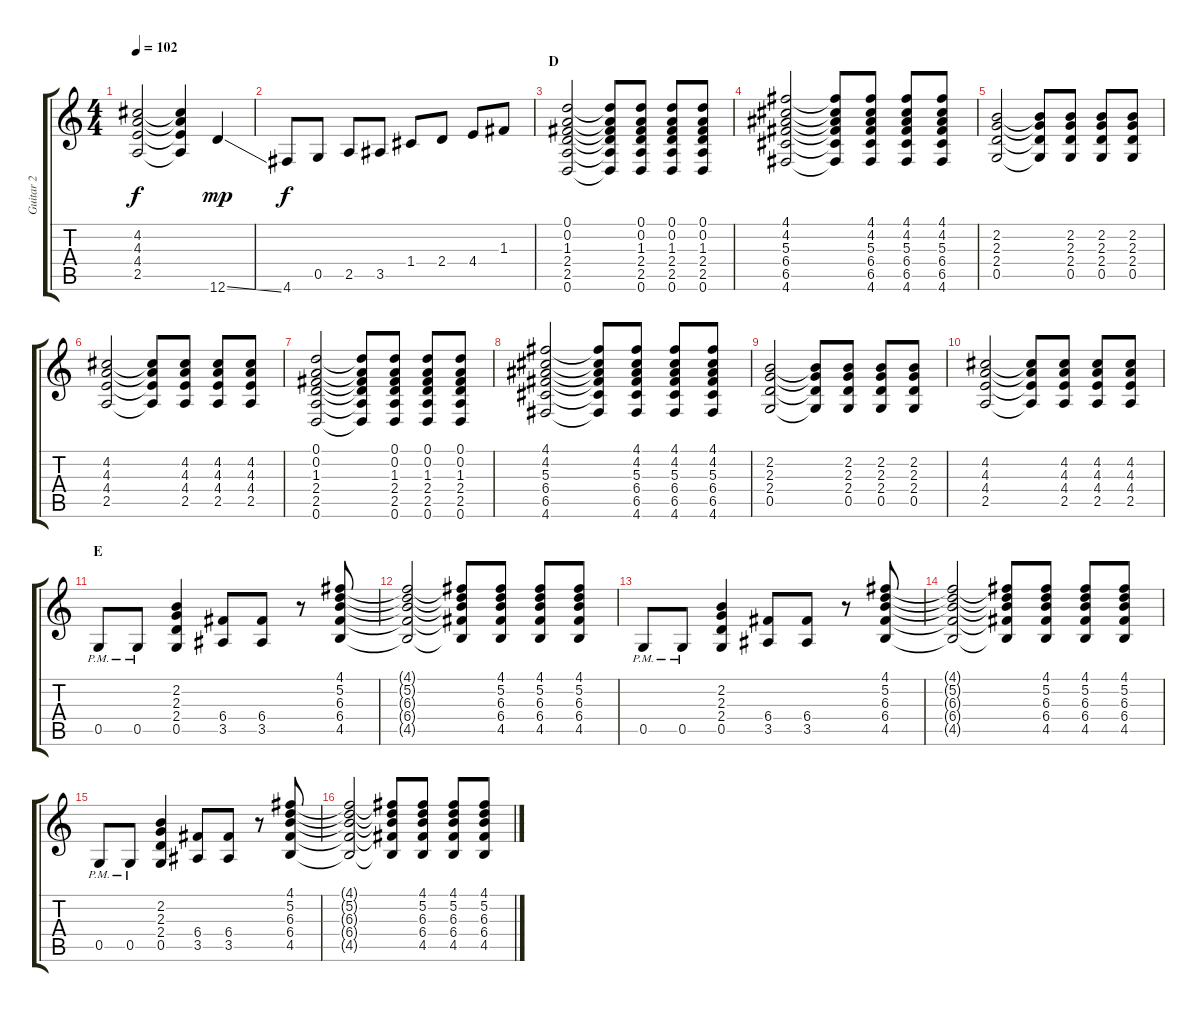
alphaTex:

\track ("Guitar 2" "Guitar 2") {instrument distortionguitar}
\staff {score tabs}
\tuning (D4 A3 F3 C3 G2 D2) {hide}
\ts (4 4)
\tempo 102
\clef g2
\ks c
(4.2 4.3 4.4 2.5).2{dy f} (4.2{t} 4.3{t} 4.4{t} 2.5{t}).4 12.6{ss}.4{dy mp} |
4.6.8{dy f} 0.5.8 2.5.8 3.5.8 1.4.8 2.4.8 4.4.8 1.3.8 |
\section ("" "D")
(0.1 0.2 1.3 2.4 2.5 0.6).2 (0.1{t} 0.2{t} 1.3{t} 2.4{t} 2.5{t} 0.6{t}).8 (0.1 0.2 1.3 2.4 2.5 0.6).8 (0.1 0.2 1.3 2.4 2.5 0.6).8 (0.1 0.2 1.3 2.4 2.5 0.6).8 |
(4.1 4.2 5.3 6.4 6.5 4.6).2 (4.1{t} 4.2{t} 5.3{t} 6.4{t} 6.5{t} 4.6{t}).8 (4.1 4.2 5.3 6.4 6.5 4.6).8 (4.1 4.2 5.3 6.4 6.5 4.6).8 (4.1 4.2 5.3 6.4 6.5 4.6).8 |
(2.2 2.3 2.4 0.5).2 (2.2{t} 2.3{t} 2.4{t} 0.5{t}).8 (2.2 2.3 2.4 0.5).8 (2.2 2.3 2.4 0.5).8 (2.2 2.3 2.4 0.5).8 |
(4.2 4.3 4.4 2.5).2 (4.2{t} 4.3{t} 4.4{t} 2.5{t}).8 (4.2 4.3 4.4 2.5).8 (4.2 4.3 4.4 2.5).8 (4.2 4.3 4.4 2.5).8 |
(0.1 0.2 1.3 2.4 2.5 0.6).2 (0.1{t} 0.2{t} 1.3{t} 2.4{t} 2.5{t} 0.6{t}).8 (0.1 0.2 1.3 2.4 2.5 0.6).8 (0.1 0.2 1.3 2.4 2.5 0.6).8 (0.1 0.2 1.3 2.4 2.5 0.6).8 |
(4.1 4.2 5.3 6.4 6.5 4.6).2 (4.1{t} 4.2{t} 5.3{t} 6.4{t} 6.5{t} 4.6{t}).8 (4.1 4.2 5.3 6.4 6.5 4.6).8 (4.1 4.2 5.3 6.4 6.5 4.6).8 (4.1 4.2 5.3 6.4 6.5 4.6).8 |
(2.2 2.3 2.4 0.5).2 (2.2{t} 2.3{t} 2.4{t} 0.5{t}).8 (2.2 2.3 2.4 0.5).8 (2.2 2.3 2.4 0.5).8 (2.2 2.3 2.4 0.5).8 |
(4.2 4.3 4.4 2.5).2 (4.2{t} 4.3{t} 4.4{t} 2.5{t}).8 (4.2 4.3 4.4 2.5).8 (4.2 4.3 4.4 2.5).8 (4.2 4.3 4.4 2.5).8 |
\section ("" "E")
0.5{pm}.8 0.5{pm}.8 (2.2 2.3 2.4 0.5).4 (6.4 3.5).8 (6.4 3.5).8 r.8 (4.1 5.2 6.3 6.4 4.5).8 |
(4.1{t} 5.2{t} 6.3{t} 6.4{t} 4.5{t}).2 (4.1{t} 5.2{t} 6.3{t} 6.4{t} 4.5{t}).8 (4.1 5.2 6.3 6.4 4.5).8 (4.1 5.2 6.3 6.4 4.5).8 (4.1 5.2 6.3 6.4 4.5).8 |
0.5{pm}.8 0.5{pm}.8 (2.2 2.3 2.4 0.5).4 (6.4 3.5).8 (6.4 3.5).8 r.8 (4.1 5.2 6.3 6.4 4.5).8 |
(4.1{t} 5.2{t} 6.3{t} 6.4{t} 4.5{t}).2 (4.1{t} 5.2{t} 6.3{t} 6.4{t} 4.5{t}).8 (4.1 5.2 6.3 6.4 4.5).8 (4.1 5.2 6.3 6.4 4.5).8 (4.1 5.2 6.3 6.4 4.5).8 |
0.5{pm}.8 0.5{pm}.8 (2.2 2.3 2.4 0.5).4 (6.4 3.5).8 (6.4 3.5).8 r.8 (4.1 5.2 6.3 6.4 4.5).8 |
(4.1{t} 5.2{t} 6.3{t} 6.4{t} 4.5{t}).2 (4.1{t} 5.2{t} 6.3{t} 6.4{t} 4.5{t}).8 (4.1 5.2 6.3 6.4 4.5).8 (4.1 5.2 6.3 6.4 4.5).8 (4.1 5.2 6.3 6.4 4.5).8
